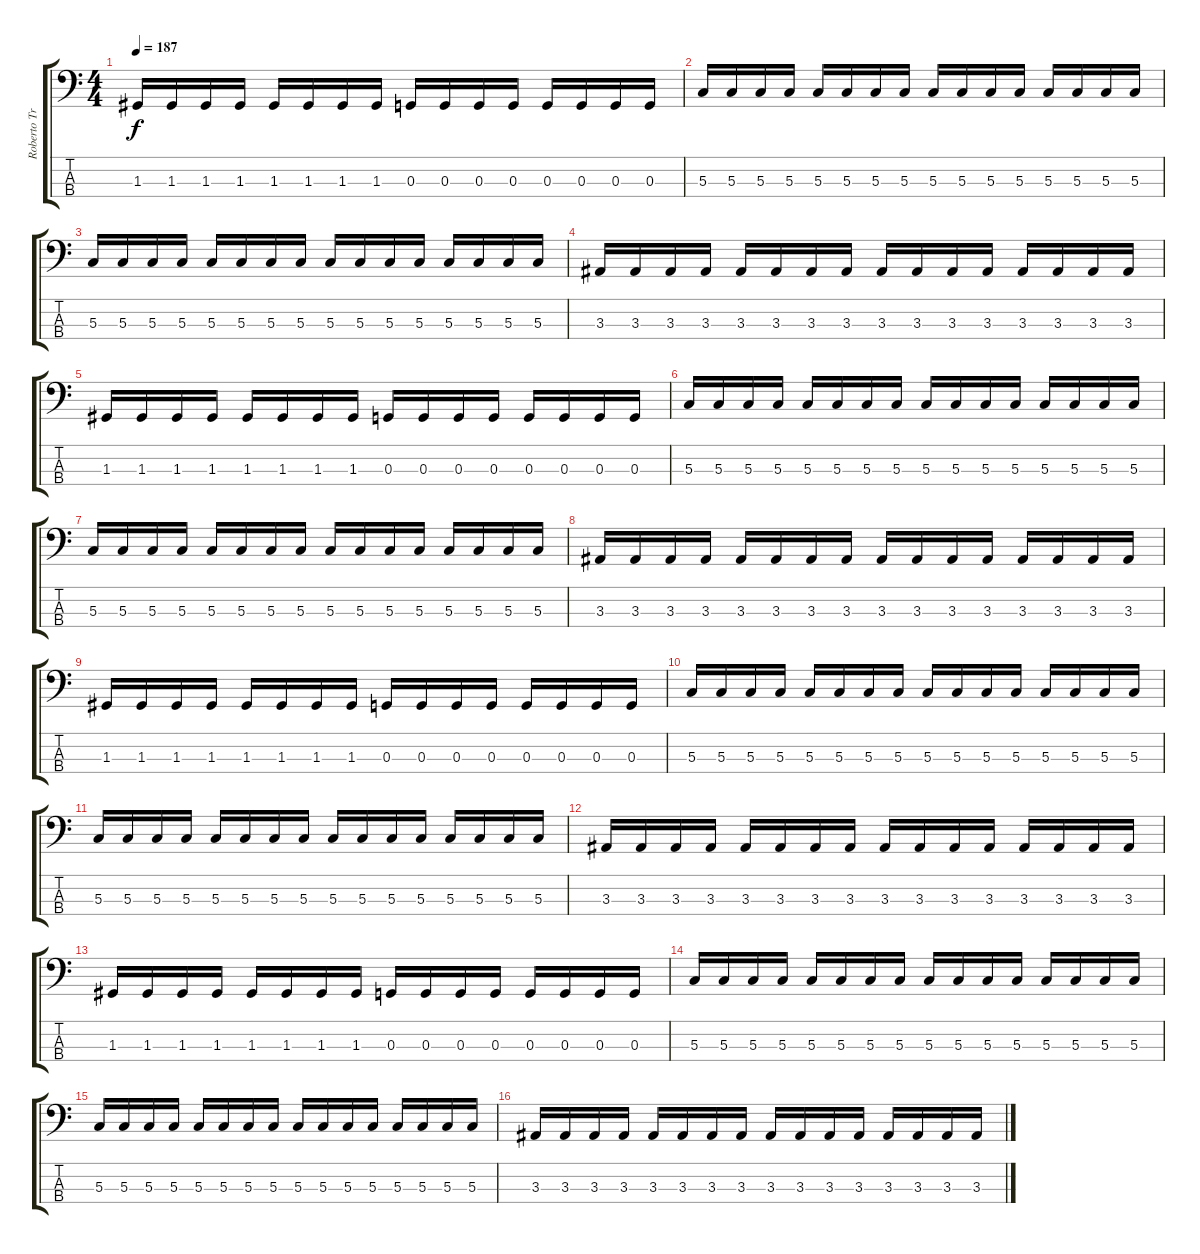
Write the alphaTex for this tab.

\track ("Roberto Trujillo" "Roberto Tr") {instrument electricbassfinger}
\staff {score tabs}
\tuning (F2 C2 G1 C1) {hide}
\ts (4 4)
\tempo 187
\clef f4
\ks c
1.3.16{dy f} 1.3.16 1.3.16 1.3.16 1.3.16 1.3.16 1.3.16 1.3.16 0.3.16 0.3.16 0.3.16 0.3.16 0.3.16 0.3.16 0.3.16 0.3.16 |
5.3.16 5.3.16 5.3.16 5.3.16 5.3.16 5.3.16 5.3.16 5.3.16 5.3.16 5.3.16 5.3.16 5.3.16 5.3.16 5.3.16 5.3.16 5.3.16 |
5.3.16 5.3.16 5.3.16 5.3.16 5.3.16 5.3.16 5.3.16 5.3.16 5.3.16 5.3.16 5.3.16 5.3.16 5.3.16 5.3.16 5.3.16 5.3.16 |
3.3.16 3.3.16 3.3.16 3.3.16 3.3.16 3.3.16 3.3.16 3.3.16 3.3.16 3.3.16 3.3.16 3.3.16 3.3.16 3.3.16 3.3.16 3.3.16 |
1.3.16 1.3.16 1.3.16 1.3.16 1.3.16 1.3.16 1.3.16 1.3.16 0.3.16 0.3.16 0.3.16 0.3.16 0.3.16 0.3.16 0.3.16 0.3.16 |
5.3.16 5.3.16 5.3.16 5.3.16 5.3.16 5.3.16 5.3.16 5.3.16 5.3.16 5.3.16 5.3.16 5.3.16 5.3.16 5.3.16 5.3.16 5.3.16 |
5.3.16 5.3.16 5.3.16 5.3.16 5.3.16 5.3.16 5.3.16 5.3.16 5.3.16 5.3.16 5.3.16 5.3.16 5.3.16 5.3.16 5.3.16 5.3.16 |
3.3.16 3.3.16 3.3.16 3.3.16 3.3.16 3.3.16 3.3.16 3.3.16 3.3.16 3.3.16 3.3.16 3.3.16 3.3.16 3.3.16 3.3.16 3.3.16 |
1.3.16 1.3.16 1.3.16 1.3.16 1.3.16 1.3.16 1.3.16 1.3.16 0.3.16 0.3.16 0.3.16 0.3.16 0.3.16 0.3.16 0.3.16 0.3.16 |
5.3.16 5.3.16 5.3.16 5.3.16 5.3.16 5.3.16 5.3.16 5.3.16 5.3.16 5.3.16 5.3.16 5.3.16 5.3.16 5.3.16 5.3.16 5.3.16 |
5.3.16 5.3.16 5.3.16 5.3.16 5.3.16 5.3.16 5.3.16 5.3.16 5.3.16 5.3.16 5.3.16 5.3.16 5.3.16 5.3.16 5.3.16 5.3.16 |
3.3.16 3.3.16 3.3.16 3.3.16 3.3.16 3.3.16 3.3.16 3.3.16 3.3.16 3.3.16 3.3.16 3.3.16 3.3.16 3.3.16 3.3.16 3.3.16 |
1.3.16 1.3.16 1.3.16 1.3.16 1.3.16 1.3.16 1.3.16 1.3.16 0.3.16 0.3.16 0.3.16 0.3.16 0.3.16 0.3.16 0.3.16 0.3.16 |
5.3.16 5.3.16 5.3.16 5.3.16 5.3.16 5.3.16 5.3.16 5.3.16 5.3.16 5.3.16 5.3.16 5.3.16 5.3.16 5.3.16 5.3.16 5.3.16 |
5.3.16 5.3.16 5.3.16 5.3.16 5.3.16 5.3.16 5.3.16 5.3.16 5.3.16 5.3.16 5.3.16 5.3.16 5.3.16 5.3.16 5.3.16 5.3.16 |
3.3.16 3.3.16 3.3.16 3.3.16 3.3.16 3.3.16 3.3.16 3.3.16 3.3.16 3.3.16 3.3.16 3.3.16 3.3.16 3.3.16 3.3.16 3.3.16
